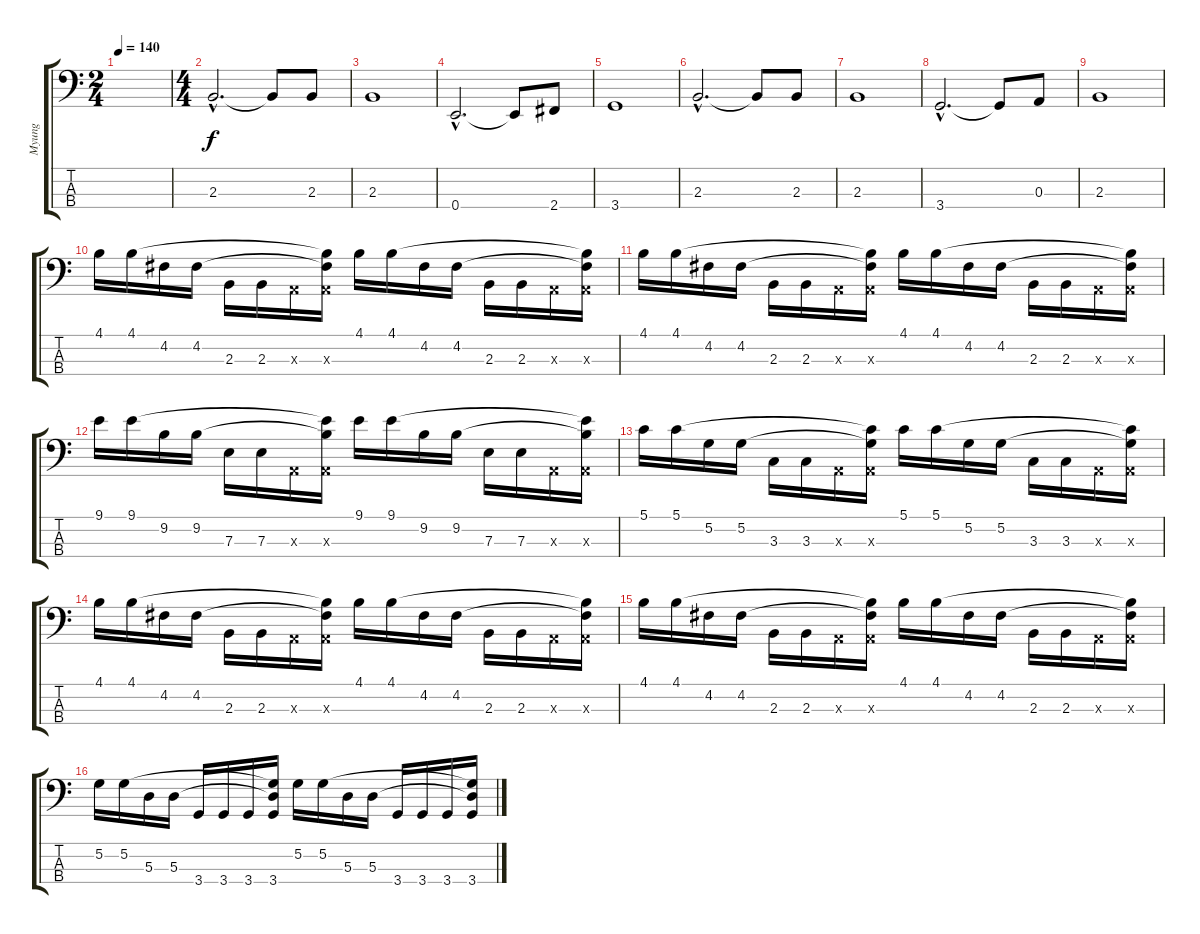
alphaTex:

\track ("Myung" "Myung") {instrument electricbassfinger}
\staff {score tabs}
\tuning (G2 D2 A1 E1) {hide}
\ts (2 4)
\tempo 140
\clef f4
\ks c
|
\ts (4 4)
2.3{hac}.2{d} 2.3{t}.8 2.3.8 |
2.3.1 |
0.4{hac}.2{d} 0.4{t}.8 2.4.8 |
3.4.1 |
2.3{hac}.2{d} 2.3{t}.8 2.3.8 |
2.3.1 |
3.4{hac}.2{d} 3.4{t}.8 0.3.8 |
2.3.1 |
4.1.16 4.1.16 4.2.16 4.2.16 2.3.16 2.3.16 0.3{x}.16 (4.1{t} 4.2{t} 0.3{x}).16 4.1.16 4.1.16 4.2.16 4.2.16 2.3.16 2.3.16 0.3{x}.16 (4.1{t} 4.2{t} 0.3{x}).16 |
4.1.16 4.1.16 4.2.16 4.2.16 2.3.16 2.3.16 0.3{x}.16 (4.1{t} 4.2{t} 0.3{x}).16 4.1.16 4.1.16 4.2.16 4.2.16 2.3.16 2.3.16 0.3{x}.16 (4.1{t} 4.2{t} 0.3{x}).16 |
9.1.16 9.1.16 9.2.16 9.2.16 7.3.16 7.3.16 0.3{x}.16 (9.1{t} 9.2{t} 0.3{x}).16 9.1.16 9.1.16 9.2.16 9.2.16 7.3.16 7.3.16 0.3{x}.16 (9.1{t} 9.2{t} 0.3{x}).16 |
5.1.16 5.1.16 5.2.16 5.2.16 3.3.16 3.3.16 0.3{x}.16 (5.1{t} 5.2{t} 0.3{x}).16 5.1.16 5.1.16 5.2.16 5.2.16 3.3.16 3.3.16 0.3{x}.16 (5.1{t} 5.2{t} 0.3{x}).16 |
4.1.16 4.1.16 4.2.16 4.2.16 2.3.16 2.3.16 0.3{x}.16 (4.1{t} 4.2{t} 0.3{x}).16 4.1.16 4.1.16 4.2.16 4.2.16 2.3.16 2.3.16 0.3{x}.16 (4.1{t} 4.2{t} 0.3{x}).16 |
4.1.16 4.1.16 4.2.16 4.2.16 2.3.16 2.3.16 0.3{x}.16 (4.1{t} 4.2{t} 0.3{x}).16 4.1.16 4.1.16 4.2.16 4.2.16 2.3.16 2.3.16 0.3{x}.16 (4.1{t} 4.2{t} 0.3{x}).16 |
5.2.16 5.2.16 5.3.16 5.3.16 3.4.16 3.4.16 3.4.16 (5.2{t} 5.3{t} 3.4).16 5.2.16 5.2.16 5.3.16 5.3.16 3.4.16 3.4.16 3.4.16 (5.2{t} 5.3{t} 3.4).16
